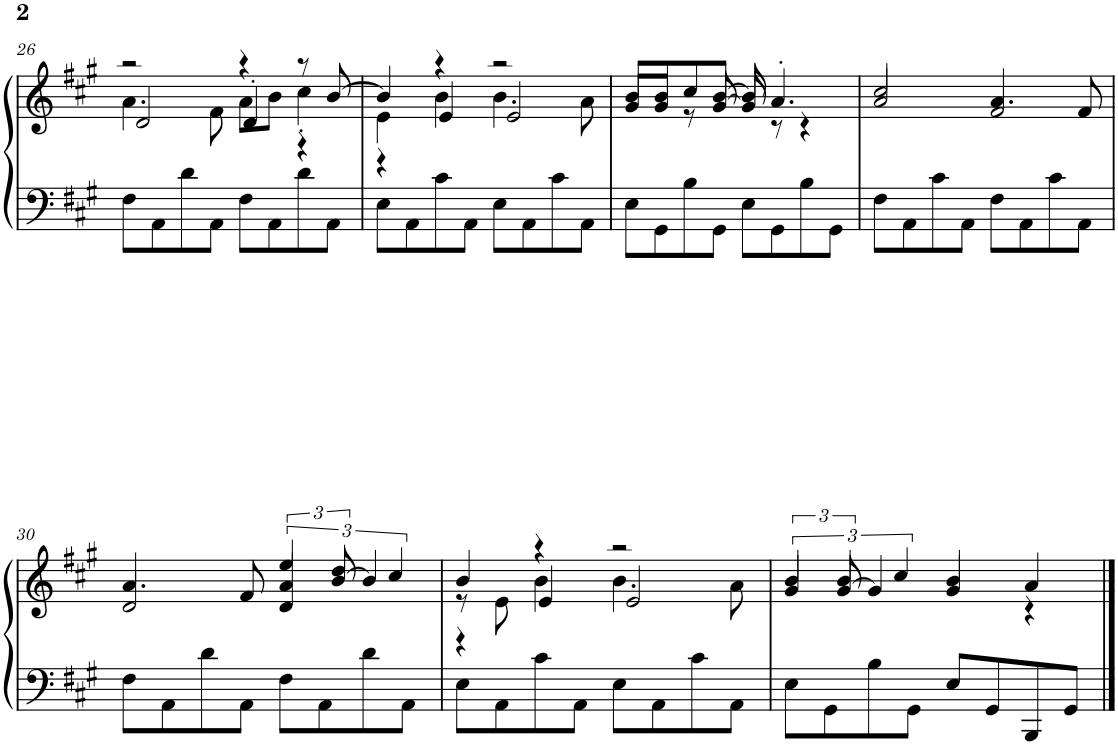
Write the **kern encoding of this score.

**kern	**kern
*part1	*part1
*staff2	*staff1
*I"Piano	*
*I'Pno.	*
!!LO:PB:g=z
*clefF4	*clefG2
*k[f#c#g#]	*k[f#c#g#]
*M4/4	*M4/4
=26	=26
*	*^
*	*	*^
8F#\L	2r	4.a\	2d/
8AA\	.	.	.
8d\	.	.	.
8AA\J	.	8f#\	.
8F#\L	4r	8a\L	4d'/
8AA\	.	8b\J	.
8d\	8r	4cc#'\	4r
8AA\J	[8b/	.	.
=27	=27	=27	=27
8E\L	4b/]	4e\	4r
8AA\	.	.	.
8c#\	4r	4b\	4e/
8AA\J	.	.	.
8E\L	2r	4.b\	2e/
8AA\	.	.	.
8c#\	.	.	.
8AA\J	.	8a\	.
*	*	*v	*v
=28	=28	=28
8E\L	8b/L	8g#/L
8GG#\	8b/	8g#/J
8B\	8cc#/	8r
8GG#\J	[8b/J	[8g#/
8E\L	8b/]	8g#/]
8GG#\	4.a'/	8r
8B\	.	4r
8GG#\J	.	.
=29	=29	=29
8F#\L	2cc#/	2a/
8AA\	.	.
8c#\	.	.
8AA\J	.	.
8F#\L	4.a/	2f#/
8AA\	.	.
8c#\	.	.
8AA\J	8f#/	.
!!LO:LB:g=z	!!
=30	=30	=30
8F#\L	4.a/	2d/
8AA\	.	.
8d\	.	.
8AA\J	8f#/	.
8F#\L	6ee/	6d/ 6a/
8AA\	.	.
.	6dd/	[12b/
8d\	.	4b/]
.	6cc#/	.
8AA\J	.	.
=31	=31	=31
*	*	*^
8E\L	4b/	8r	4r
8AA\	.	8e\	.
8c#\	4r	4b\	4e/
8AA\J	.	.	.
8E\L	2r	4.b\	2e/
8AA\	.	.	.
8c#\	.	.	.
8AA\J	.	8a\	.
*	*	*v	*v
=32	=32	=32
8E\L	6b/	6g#/
8GG#\	.	.
.	6b/	[12g#/
8B\	.	4g#/]
.	6cc#/	.
8GG#\J	.	.
8E/L	4b/	4g#/
8GG#/	.	.
8BBB/	4a/	4r
8GG#/J	.	.
*	*v	*v
==	==
*-	*-
